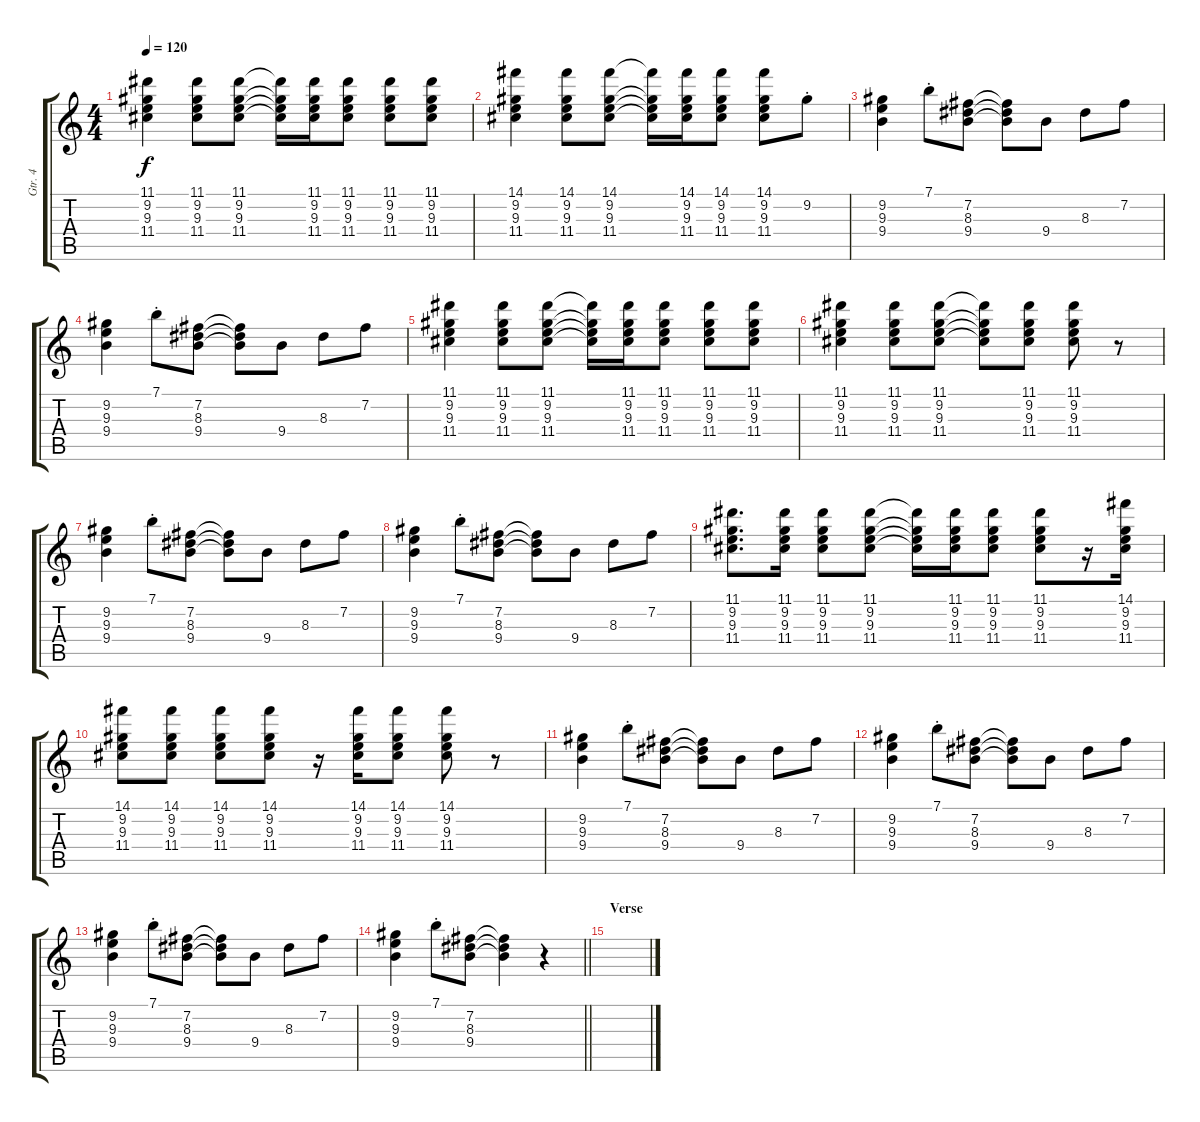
\track ("Gtr. 4" "Gtr. 4") {instrument electricguitarclean}
\staff {score tabs}
\tuning (E4 B3 G3 D3 A2 E2) {hide}
\ts (4 4)
\tempo 120
\clef g2
\ks c
(11.1 9.2 9.3 11.4).4{dy f} (11.1 9.2 9.3 11.4).8 (11.1 9.2 9.3 11.4).8 (11.1{t} 9.2{t} 9.3{t} 11.4{t}).16 (11.1 9.2 9.3 11.4).16 (11.1 9.2 9.3 11.4).8 (11.1 9.2 9.3 11.4).8 (11.1 9.2 9.3 11.4).8 |
(14.1 9.2 9.3 11.4).4 (14.1 9.2 9.3 11.4).8 (14.1 9.2 9.3 11.4).8 (14.1{t} 9.2{t} 9.3{t} 11.4{t}).16 (14.1 9.2 9.3 11.4).16 (14.1 9.2 9.3 11.4).8 (14.1 9.2 9.3 11.4).8 9.2{st}.8 |
(9.2 9.3 9.4).4 7.1{st}.8 (7.2 8.3 9.4).8 (7.2{t} 8.3{t} 9.4{t}).8 9.4.8 8.3.8 7.2.8 |
(9.2 9.3 9.4).4 7.1{st}.8 (7.2 8.3 9.4).8 (7.2{t} 8.3{t} 9.4{t}).8 9.4.8 8.3.8 7.2.8 |
(11.1 9.2 9.3 11.4).4 (11.1 9.2 9.3 11.4).8 (11.1 9.2 9.3 11.4).8 (11.1{t} 9.2{t} 9.3{t} 11.4{t}).16 (11.1 9.2 9.3 11.4).16 (11.1 9.2 9.3 11.4).8 (11.1 9.2 9.3 11.4).8 (11.1 9.2 9.3 11.4).8 |
(11.1 9.2 9.3 11.4).4 (11.1 9.2 9.3 11.4).8 (11.1 9.2 9.3 11.4).8 (11.1{t} 9.2{t} 9.3{t} 11.4{t}).8 (11.1 9.2 9.3 11.4).8 (11.1 9.2 9.3 11.4).8 r.8 |
(9.2 9.3 9.4).4 7.1{st}.8 (7.2 8.3 9.4).8 (7.2{t} 8.3{t} 9.4{t}).8 9.4.8 8.3.8 7.2.8 |
(9.2 9.3 9.4).4 7.1{st}.8 (7.2 8.3 9.4).8 (7.2{t} 8.3{t} 9.4{t}).8 9.4.8 8.3.8 7.2.8 |
(11.1 9.2 9.3 11.4).8{d} (11.1 9.2 9.3 11.4).16 (11.1 9.2 9.3 11.4).8 (11.1 9.2 9.3 11.4).8 (11.1{t} 9.2{t} 9.3{t} 11.4{t}).16 (11.1 9.2 9.3 11.4).16 (11.1 9.2 9.3 11.4).8 (11.1 9.2 9.3 11.4).8 r.16 (14.1 9.2 9.3 11.4).16 |
(14.1 9.2 9.3 11.4).8 (14.1 9.2 9.3 11.4).8 (14.1 9.2 9.3 11.4).8 (14.1 9.2 9.3 11.4).8 r.16 (14.1 9.2 9.3 11.4).16 (14.1 9.2 9.3 11.4).8 (14.1 9.2 9.3 11.4).8 r.8 |
(9.2 9.3 9.4).4 7.1{st}.8 (7.2 8.3 9.4).8 (7.2{t} 8.3{t} 9.4{t}).8 9.4.8 8.3.8 7.2.8 |
(9.2 9.3 9.4).4 7.1{st}.8 (7.2 8.3 9.4).8 (7.2{t} 8.3{t} 9.4{t}).8 9.4.8 8.3.8 7.2.8 |
(9.2 9.3 9.4).4 7.1{st}.8 (7.2 8.3 9.4).8 (7.2{t} 8.3{t} 9.4{t}).8 9.4.8 8.3.8 7.2.8 |
\barLineRight lightlight
(9.2 9.3 9.4).4 7.1{st}.8 (7.2 8.3 9.4).8 (7.2{t} 8.3{t} 9.4{t}).4 r.4 |
\section ("" "Verse")
